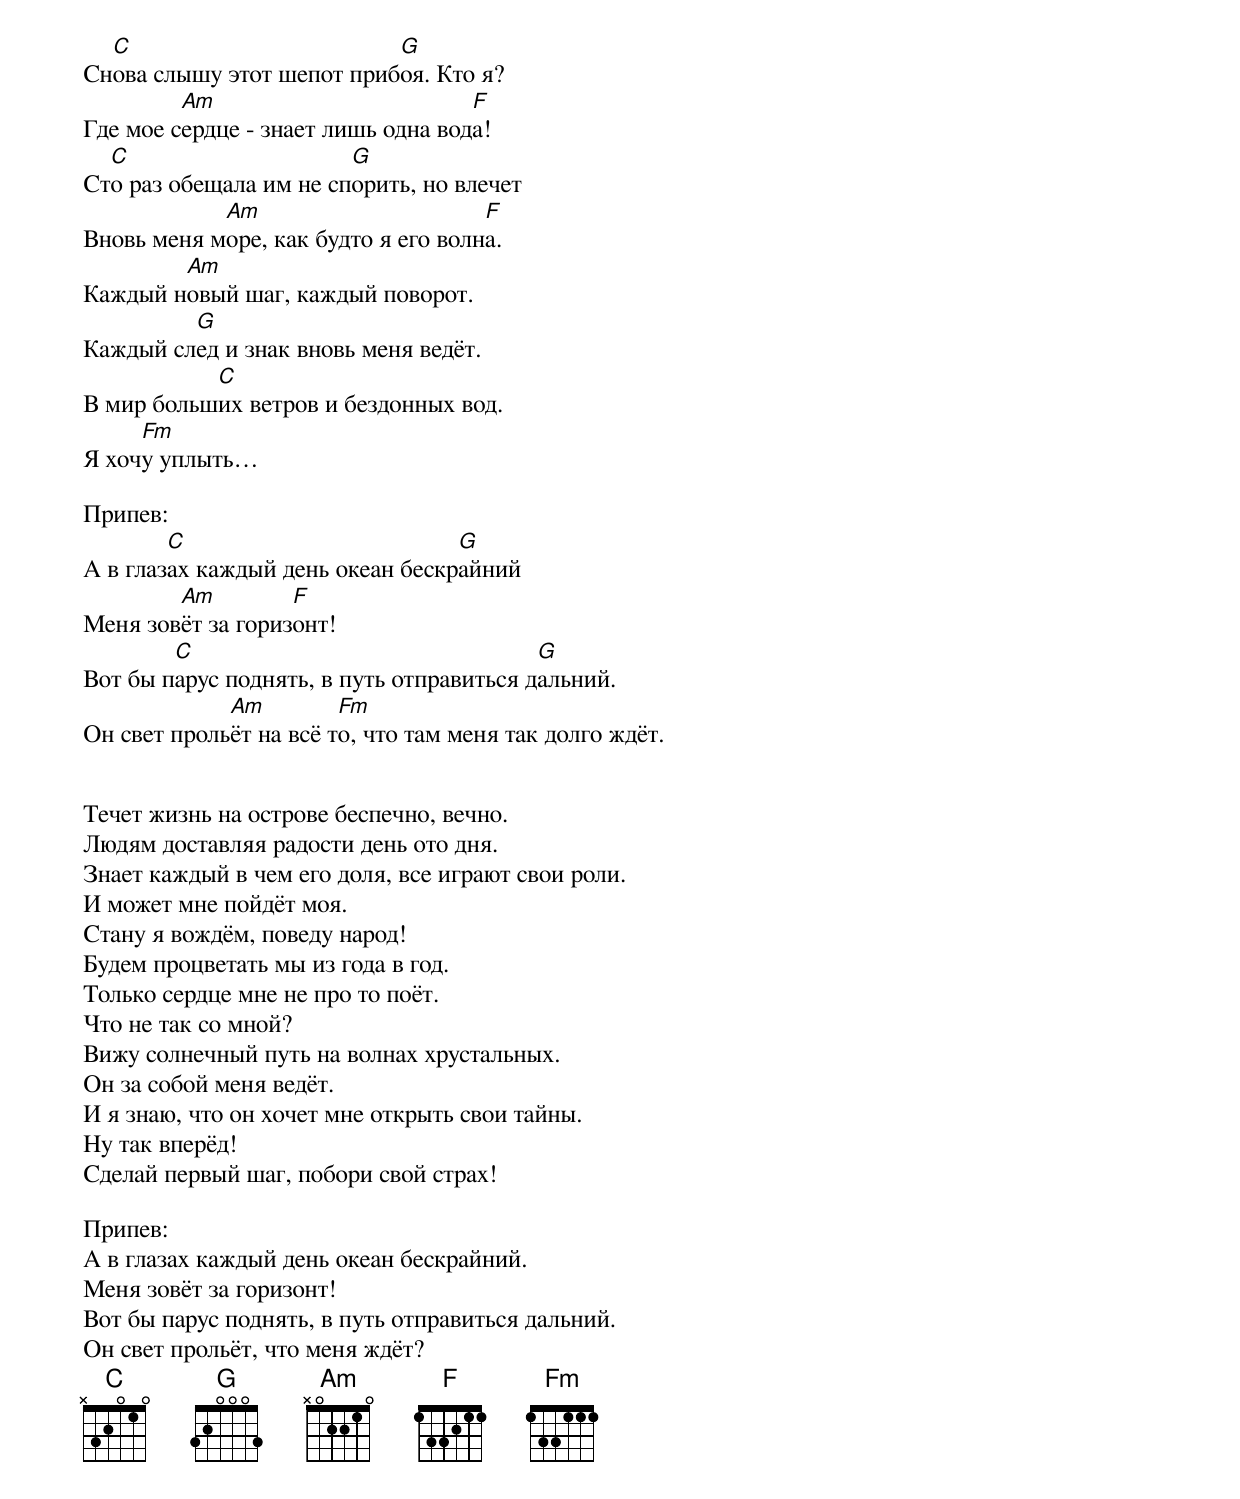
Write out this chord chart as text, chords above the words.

  C                        G
Снова слышу этот шепот прибоя. Кто я?
         Am                         F
Где мое сердце - знает лишь одна вода!
  C                     G
Сто раз обещала им не спорить, но влечет
            Am                       F
Вновь меня море, как будто я его волна.
        Am
Каждый новый шаг, каждый поворот.
         G
Каждый след и знак вновь меня ведёт.
           C
В мир больших ветров и бездонных вод.
     Fm
Я хочу уплыть…

Припев:
        C                         G
А в глазах каждый день океан бескрайний
        Am         F
Меня зовёт за горизонт!
        C                                 G
Вот бы парус поднять, в путь отправиться дальний.
             Am         Fm
Он свет прольёт на всё то, что там меня так долго ждёт.


Течет жизнь на острове беспечно, вечно.
Людям доставляя радости день ото дня.
Знает каждый в чем его доля, все играют свои роли.
И может мне пойдёт моя.
Стану я вождём, поведу народ!
Будем процветать мы из года в год.
Только сердце мне не про то поёт.
Что не так со мной?
Вижу солнечный путь на волнах хрустальных.
Он за собой меня ведёт.
И я знаю, что он хочет мне открыть свои тайны.
Ну так вперёд!
Сделай первый шаг, побори свой страх!

Припев:
А в глазах каждый день океан бескрайний.
Меня зовёт за горизонт!
Вот бы парус поднять, в путь отправиться дальний.
Он свет прольёт, что меня ждёт?
